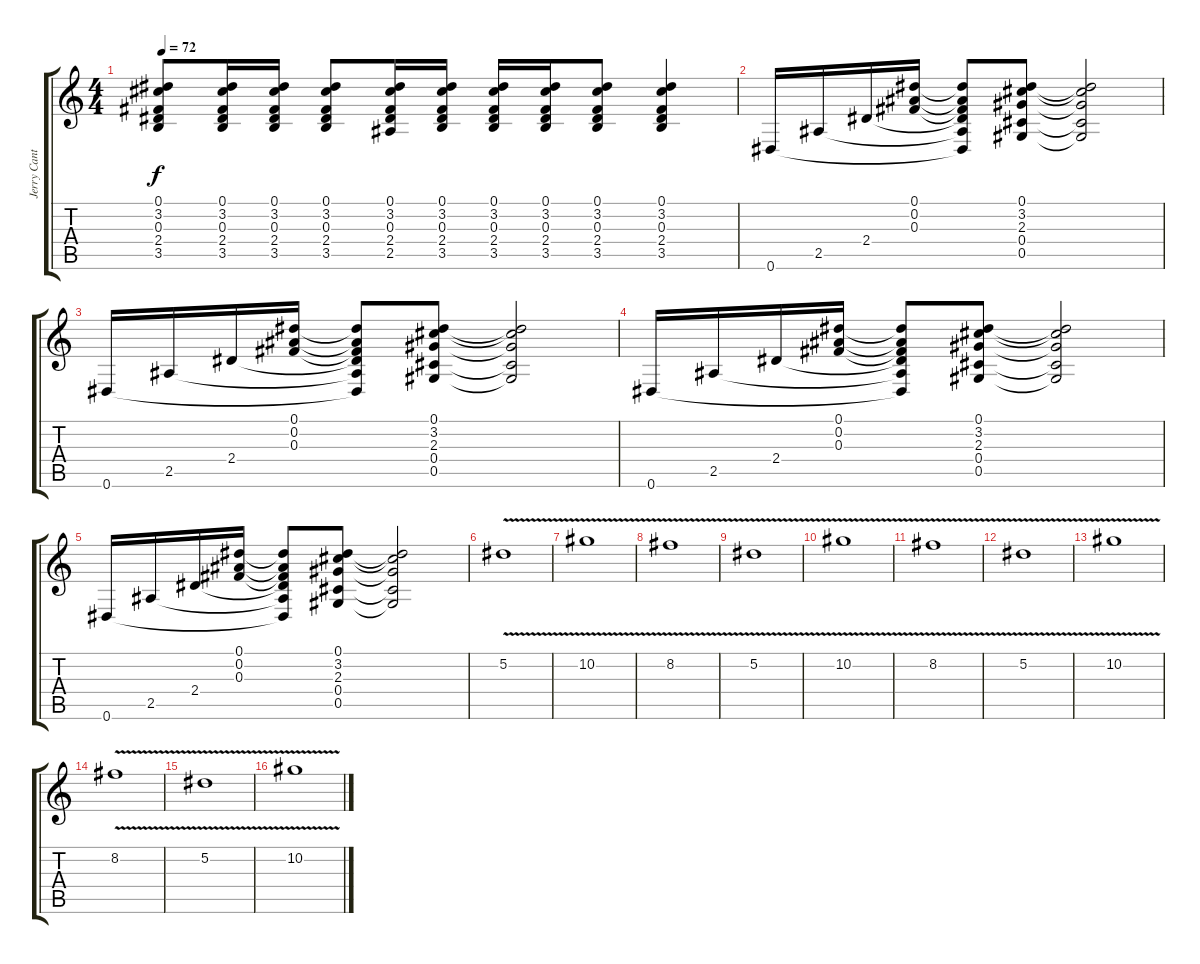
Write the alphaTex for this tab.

\track ("Jerry Cantrell - Guitar 3 - Acoustic" "Jerry Cant") {instrument acousticguitarnylon}
\staff {score tabs}
\tuning (Eb4 Bb3 Gb3 Db3 Ab2 Eb2) {hide}
\ts (4 4)
\tempo 72
\clef g2
\ks c
(0.1 3.2 0.3 2.4 3.5).8{dy f} (0.1 3.2 0.3 2.4 3.5).16 (0.1 3.2 0.3 2.4 3.5).16 (0.1 3.2 0.3 2.4 3.5).8 (0.1 3.2 0.3 2.4 2.5).16 (0.1 3.2 0.3 2.4 3.5).16 (0.1 3.2 0.3 2.4 3.5).16 (0.1 3.2 0.3 2.4 3.5).16 (0.1 3.2 0.3 2.4 3.5).8 (0.1 3.2 0.3 2.4 3.5).4 |
0.6.16 2.5.16 2.4.16 (0.1 0.2 0.3).16 (0.1{t} 0.2{t} 0.3{t} 2.4{t} 2.5{t} 0.6{t}).8 (0.1 3.2 2.3 0.4 0.5).8 (0.1{t} 3.2{t} 2.3{t} 0.4{t} 0.5{t}).2 |
0.6.16 2.5.16 2.4.16 (0.1 0.2 0.3).16 (0.1{t} 0.2{t} 0.3{t} 2.4{t} 2.5{t} 0.6{t}).8 (0.1 3.2 2.3 0.4 0.5).8 (0.1{t} 3.2{t} 2.3{t} 0.4{t} 0.5{t}).2 |
0.6.16 2.5.16 2.4.16 (0.1 0.2 0.3).16 (0.1{t} 0.2{t} 0.3{t} 2.4{t} 2.5{t} 0.6{t}).8 (0.1 3.2 2.3 0.4 0.5).8 (0.1{t} 3.2{t} 2.3{t} 0.4{t} 0.5{t}).2 |
0.6.16 2.5.16 2.4.16 (0.1 0.2 0.3).16 (0.1{t} 0.2{t} 0.3{t} 2.4{t} 2.5{t} 0.6{t}).8 (0.1 3.2 2.3 0.4 0.5).8 (0.1{t} 3.2{t} 2.3{t} 0.4{t} 0.5{t}).2 |
5.2{v}.1{volume 12 instrument overdrivenguitar} |
10.2{v}.1 |
8.2{v}.1 |
5.2{v}.1{volume 12 instrument overdrivenguitar} |
10.2{v}.1 |
8.2{v}.1 |
5.2{v}.1{volume 12 instrument overdrivenguitar} |
10.2{v}.1 |
8.2{v}.1 |
5.2{v}.1{volume 12 instrument overdrivenguitar} |
10.2{v}.1
